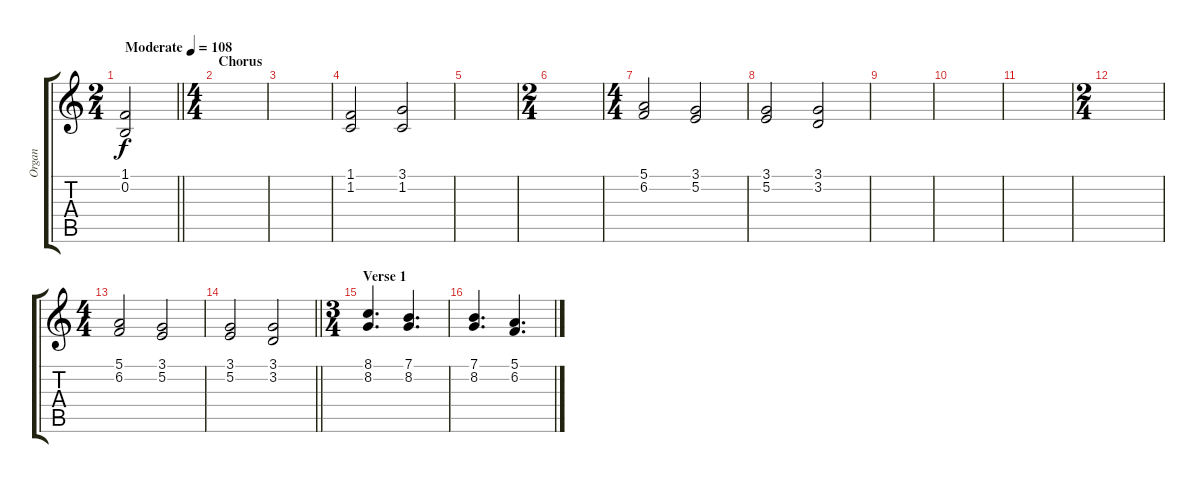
\track ("Organ" "Organ") {instrument drawbarorgan}
\staff {score tabs}
\tuning (E4 B3 G3 D3 A2 E2) {hide}
\ts (2 4)
\tempo (108 "Moderate")
\clef g2
\barLineRight lightlight
\ks c
(1.1 0.2).2{dy f instrument drawbarorgan} |
\ts (4 4)
\section ("" "Chorus")
|
|
(1.1 1.2).2 (3.1 1.2).2 |
|
\ts (2 4)
|
\ts (4 4)
(5.1 6.2).2 (3.1 5.2).2 |
(3.1 5.2).2 (3.1 3.2).2 |
|
|
|
\ts (2 4)
|
\ts (4 4)
(5.1 6.2).2 (3.1 5.2).2 |
\barLineRight lightlight
(3.1 5.2).2 (3.1 3.2).2 |
\ts (3 4)
\section ("" "Verse 1")
(8.1 8.2).4{d} (7.1 8.2).4{d} |
(7.1 8.2).4{d} (5.1 6.2).4{d}
